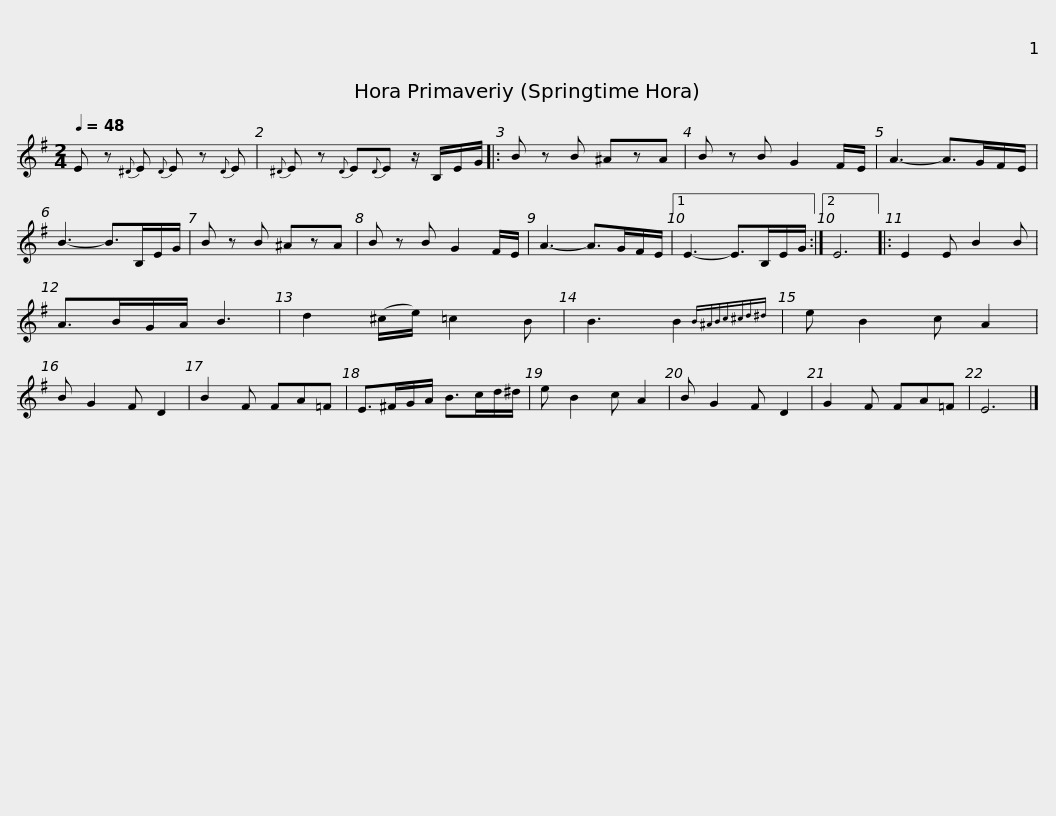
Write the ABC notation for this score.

X:1
L:1/8
Q:1/4=48
M:2/4
I:linebreak $
K:Emin
V:1 treble
V:1
 E z{^D} E{D} E z{D}E |{^D} E z{D} E{D}E z/ B,/E/G/ |: B z B ^AzA | B z B G2 F/E/ | A3- A>GF/E/ | %5
 B3- B>B,E/G/ |$ B z B ^AzA | B z B G2 F/E/ | A3- A>GF/E/ |1 E3- E>B,E/G/ :|2 %10
 E6 |: E2 E B2 B | A>BG/A/ B3 | d2 (^c/e/) =c2 B |$ B3 B2{B^ABc^cd^d} | %15
 e B2 c A2 | B G2 F D2 | B2 F FA=F | E>^FG/A/ B>cd/^d/ | e B2 c A2 | %20
 B G2 F D2 |$ G2 F FA=F | E6 |] %23
